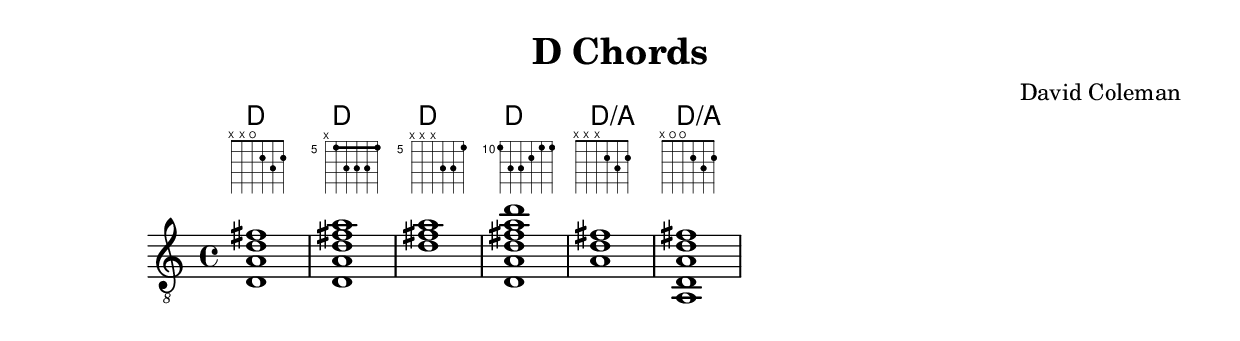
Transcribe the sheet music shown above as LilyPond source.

\version "2.22.1"
\header {
  title = "D Chords"
  composer = "David Coleman"
}

\storePredefinedDiagram #default-fret-table \chordmode { <d a d' fis' a'> }
                        #guitar-tuning
                        #"x;5-(;7;7;7;5-);"
%% Relevant ly docs:
%%  https://lilypond.org/doc/v2.21/Documentation/snippets/fretted-strings
%%  https://lilypond.org/doc/v2.22/Documentation/notation/common-notation-for-fretted-strings
%%  https://lilypond.org/doc/v2.22/Documentation/notation/instrument-specific-markup
%%  https://lilypond.org/doc/v2.22/Documentation/notation/displaying-chords
%%  https://lilypond.org/doc/v2.22/Documentation/notation/layout-properties - shows all properties for fret-diagram-details
%% https://lilypond.org/doc/v2.22/Documentation/snippets/tweaks-and-overrides?msclkid=5fbda3f1b82211ecbed3357f1c53e931#tweaks-and-overrides-customizing-fretboard-fret-diagrams

%% (fret-label-vertical-offset . -0.3) moves the fret number up & down, -0.3 puts it center of the fret
notes = {   
            %% D major, 1st position
            <d a d' fis'>1 
            %% D, barred on fifth fret, A shape 5th string root barre chord
            <d a d' fis' a'>
            %% D, 3 note chord at the fifth fret
            <d' fis' a'>
            %% D, barred on 10th fret, E shape 6th string root barre chord
            <d a d' fis' a' d''>
            %% D/A, 3 string chord, 1st position
            <a d' fis'>
            %% D/A, 5 string chord
            <a, d a d' fis'>            
        }

    <<
    \new ChordNames {
        \chordmode {
            d1 d d d d/a d/a
        }
    }

    \new FretBoards {
        \override FretBoard.fret-diagram-details.number-type = #'arabic
        \override FretBoard.fret-diagram-details.barre-type = #'straight
        \override FretBoard.fret-diagram-details.fret-label-vertical-offset = #'-0.3
        \override FretBoard.fret-diagram-details.fret-label-horizontal-offset = #'0.2
        \override FretBoard.fret-diagram-details.label-dir = #'-1

        \chordmode {
            \notes
        }
    }
    \new Staff {
        \clef "treble_8"
        \new Voice {
            \notes
        }
    }
    >>

 